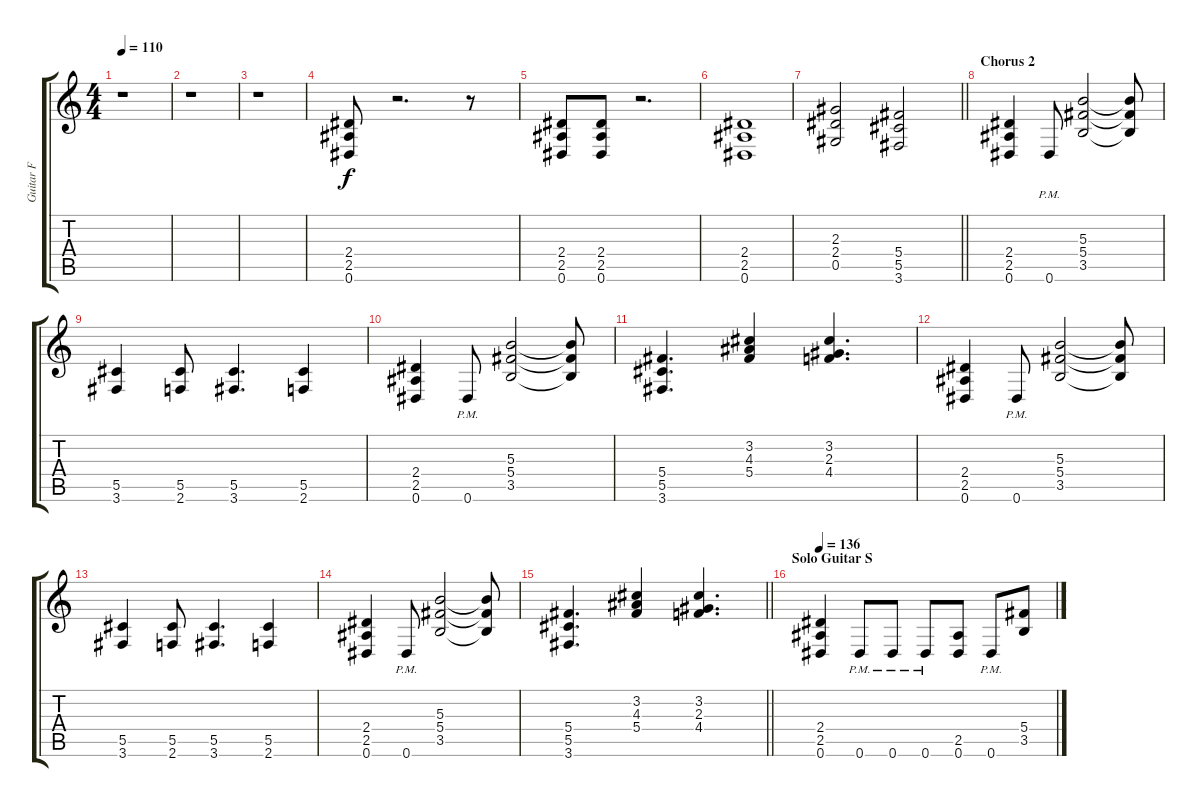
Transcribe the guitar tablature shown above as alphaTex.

\track ("Guitar F" "Guitar F") {instrument overdrivenguitar}
\staff {score tabs}
\tuning (Eb4 Bb3 Gb3 Db3 Ab2 Eb2) {hide}
\ts (4 4)
\tempo 110
\clef g2
\ks c
r.1{dy f} |
r.1 |
r.1 |
(2.4 2.5 0.6).8 r.2{d} r.8 |
(2.4 2.5 0.6).8 (2.4 2.5 0.6).8 r.2{d} |
(2.4 2.5 0.6).1 |
\barLineRight lightlight
(2.3 2.4 0.5).2 (5.4 5.5 3.6).2 |
\section ("" "Chorus 2 ")
(2.4 2.5 0.6).4 0.6{pm}.8 (5.3 5.4 3.5).2 (5.3{t} 5.4{t} 3.5{t}).8 |
(5.5 3.6).4 (5.5 2.6).8 (5.5 3.6).4{d} (5.5 2.6).4 |
(2.4 2.5 0.6).4 0.6{pm}.8 (5.3 5.4 3.5).2 (5.3{t} 5.4{t} 3.5{t}).8 |
(5.4 5.5 3.6).4{d} (3.2 4.3 5.4).4 (3.2 2.3 4.4).4{d} |
(2.4 2.5 0.6).4 0.6{pm}.8 (5.3 5.4 3.5).2 (5.3{t} 5.4{t} 3.5{t}).8 |
(5.5 3.6).4 (5.5 2.6).8 (5.5 3.6).4{d} (5.5 2.6).4 |
(2.4 2.5 0.6).4 0.6{pm}.8 (5.3 5.4 3.5).2 (5.3{t} 5.4{t} 3.5{t}).8 |
\barLineRight lightlight
(5.4 5.5 3.6).4{d} (3.2 4.3 5.4).4 (3.2 2.3 4.4).4{d} |
\section ("" "Solo Guitar S")
\tempo 136
(2.4 2.5 0.6).4 0.6{pm}.8 0.6{pm}.8 0.6{pm}.8 (2.5 0.6).8 0.6{pm}.8 (5.4 3.5).8
